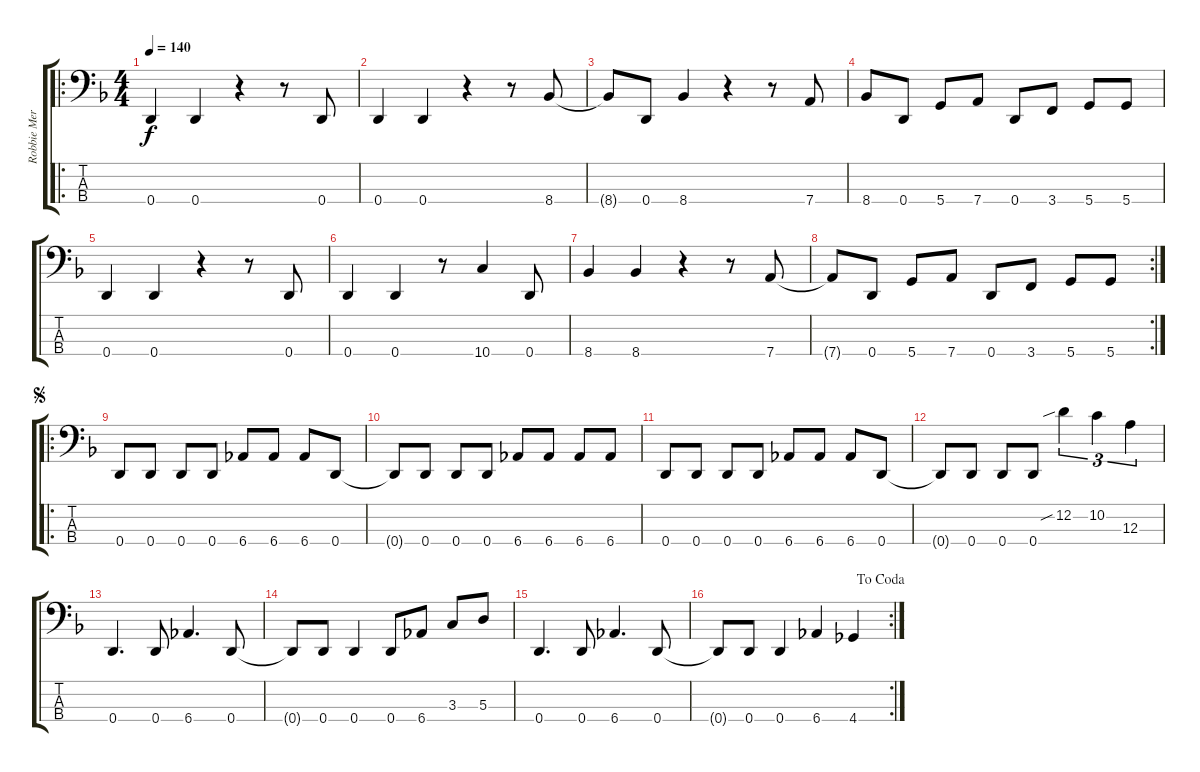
\track ("Robbie Merrill" "Robbie Mer") {instrument electricbassfinger}
\staff {score tabs}
\tuning (G2 D2 A1 D1) {hide}
\ro
\ts (4 4)
\tempo 140
\clef f4
\ks f
0.4.4{dy f} 0.4.4 r.4 r.8 0.4.8 |
0.4.4 0.4.4 r.4 r.8 8.4.8 |
8.4{t}.8 0.4.8 8.4.4 r.4 r.8 7.4.8 |
8.4.8 0.4.8 5.4.8 7.4.8 0.4.8 3.4.8 5.4.8 5.4.8 |
0.4.4 0.4.4 r.4 r.8 0.4.8 |
0.4.4 0.4.4 r.8 10.4.4 0.4.8 |
8.4.4 8.4.4 r.4 r.8 7.4.8 |
\rc 2
7.4{t}.8 0.4.8 5.4.8 7.4.8 0.4.8 3.4.8 5.4.8 5.4.8 |
\ro
\jump segno
0.4.8 0.4.8 0.4.8 0.4.8 6.4.8 6.4.8 6.4.8 0.4.8 |
0.4{t}.8 0.4.8 0.4.8 0.4.8 6.4.8 6.4.8 6.4.8 6.4.8 |
0.4.8 0.4.8 0.4.8 0.4.8 6.4.8 6.4.8 6.4.8 0.4.8 |
0.4{t}.8 0.4.8 0.4.8 0.4.8 12.2{sib}.4{tu (3 2)} 10.2.4{tu (3 2)} 12.3.4{tu (3 2)} |
0.4.4{d} 0.4.8 6.4.4{d} 0.4.8 |
0.4{t}.8 0.4.8 0.4.4 0.4.8 6.4.8 3.3.8 5.3.8 |
0.4.4{d} 0.4.8 6.4.4{d} 0.4.8 |
\rc 2
\jump dacoda
0.4{t}.8 0.4.8 0.4.4 6.4.4 4.4.4
